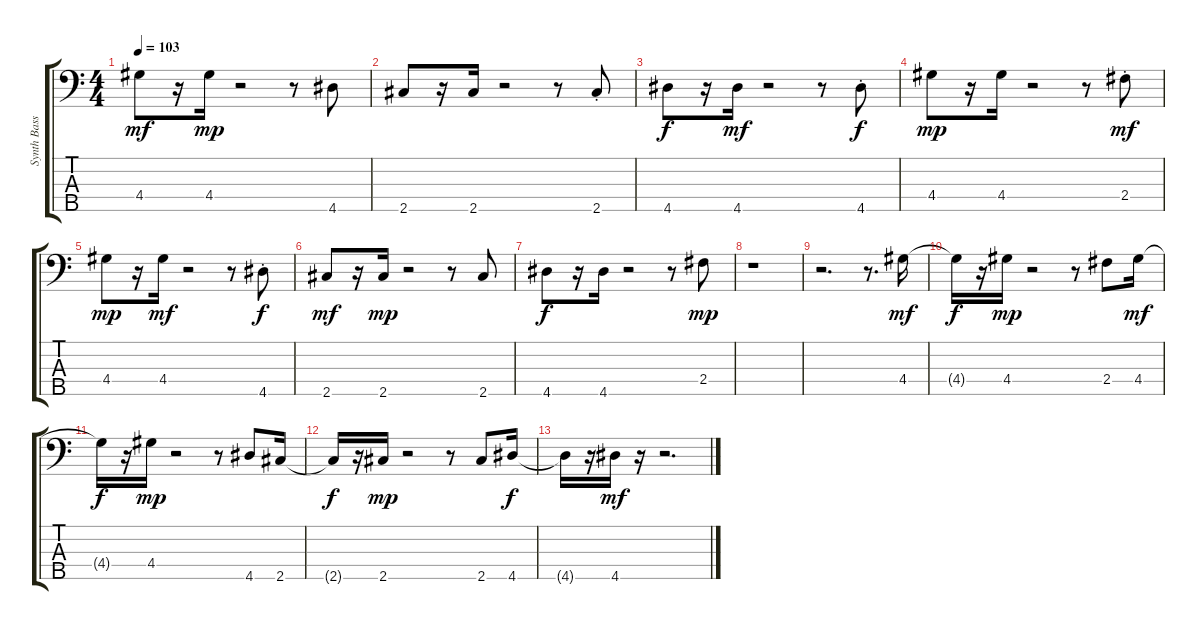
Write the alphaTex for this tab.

\track ("Synth Bass" "Synth Bass") {instrument synthbass2}
\staff {score tabs}
\tuning (G2 D2 A1 E1 B0) {hide}
\ts (4 4)
\tempo 103
\clef f4
\ks c
4.4.8{ot 8vb dy mf} r.16{ot 8vb} 4.4.16{ot 8vb dy mp} r.2{ot 8vb} r.8{ot 8vb} 4.5.8{ot 8vb} |
2.5.8{ot 8vb} r.16{ot 8vb} 2.5.16{ot 8vb} r.2{ot 8vb} r.8{ot 8vb} 2.5{st}.8{ot 8vb} |
4.5.8{ot 8vb dy f} r.16{ot 8vb} 4.5.16{ot 8vb dy mf} r.2{ot 8vb} r.8{ot 8vb} 4.5{st}.8{ot 8vb dy f} |
4.4.8{ot 8vb dy mp} r.16{ot 8vb} 4.4.16{ot 8vb} r.2{ot 8vb} r.8{ot 8vb} 2.4{st}.8{ot 8vb dy mf} |
4.4.8{ot 8vb dy mp} r.16{ot 8vb} 4.4.16{ot 8vb dy mf} r.2{ot 8vb} r.8{ot 8vb} 4.5{st}.8{ot 8vb dy f} |
2.5.8{ot 8vb dy mf} r.16{ot 8vb} 2.5.16{ot 8vb dy mp} r.2{ot 8vb} r.8{ot 8vb} 2.5.8{ot 8vb} |
4.5.8{ot 8vb dy f} r.16{ot 8vb} 4.5.16{ot 8vb} r.2{ot 8vb} r.8{ot 8vb} 2.4.8{ot 8vb dy mp} |
r.1{ot 8vb} |
r.2{d ot 8vb} r.8{d ot 8vb} 4.4.16{ot 8vb dy mf} |
4.4{t}.16{ot 8vb dy f} r.16{ot 8vb} 4.4.16{ot 8vb dy mp} r.2{ot 8vb} r.8{ot 8vb} 2.4.8{ot 8vb} 4.4.16{ot 8vb dy mf} |
4.4{t}.16{ot 8vb dy f} r.16{ot 8vb} 4.4.16{ot 8vb dy mp} r.2{ot 8vb} r.8{ot 8vb} 4.5.8{ot 8vb} 2.5.16{ot 8vb} |
2.5{t}.16{ot 8vb dy f} r.16{ot 8vb} 2.5.16{ot 8vb dy mp} r.2{ot 8vb} r.8{ot 8vb} 2.5.8{ot 8vb} 4.5.16{ot 8vb dy f} |
4.5{t}.16{ot 8vb} r.16{ot 8vb} 4.5.16{ot 8vb dy mf} r.16{ot 8vb} r.2{d ot 8vb}
